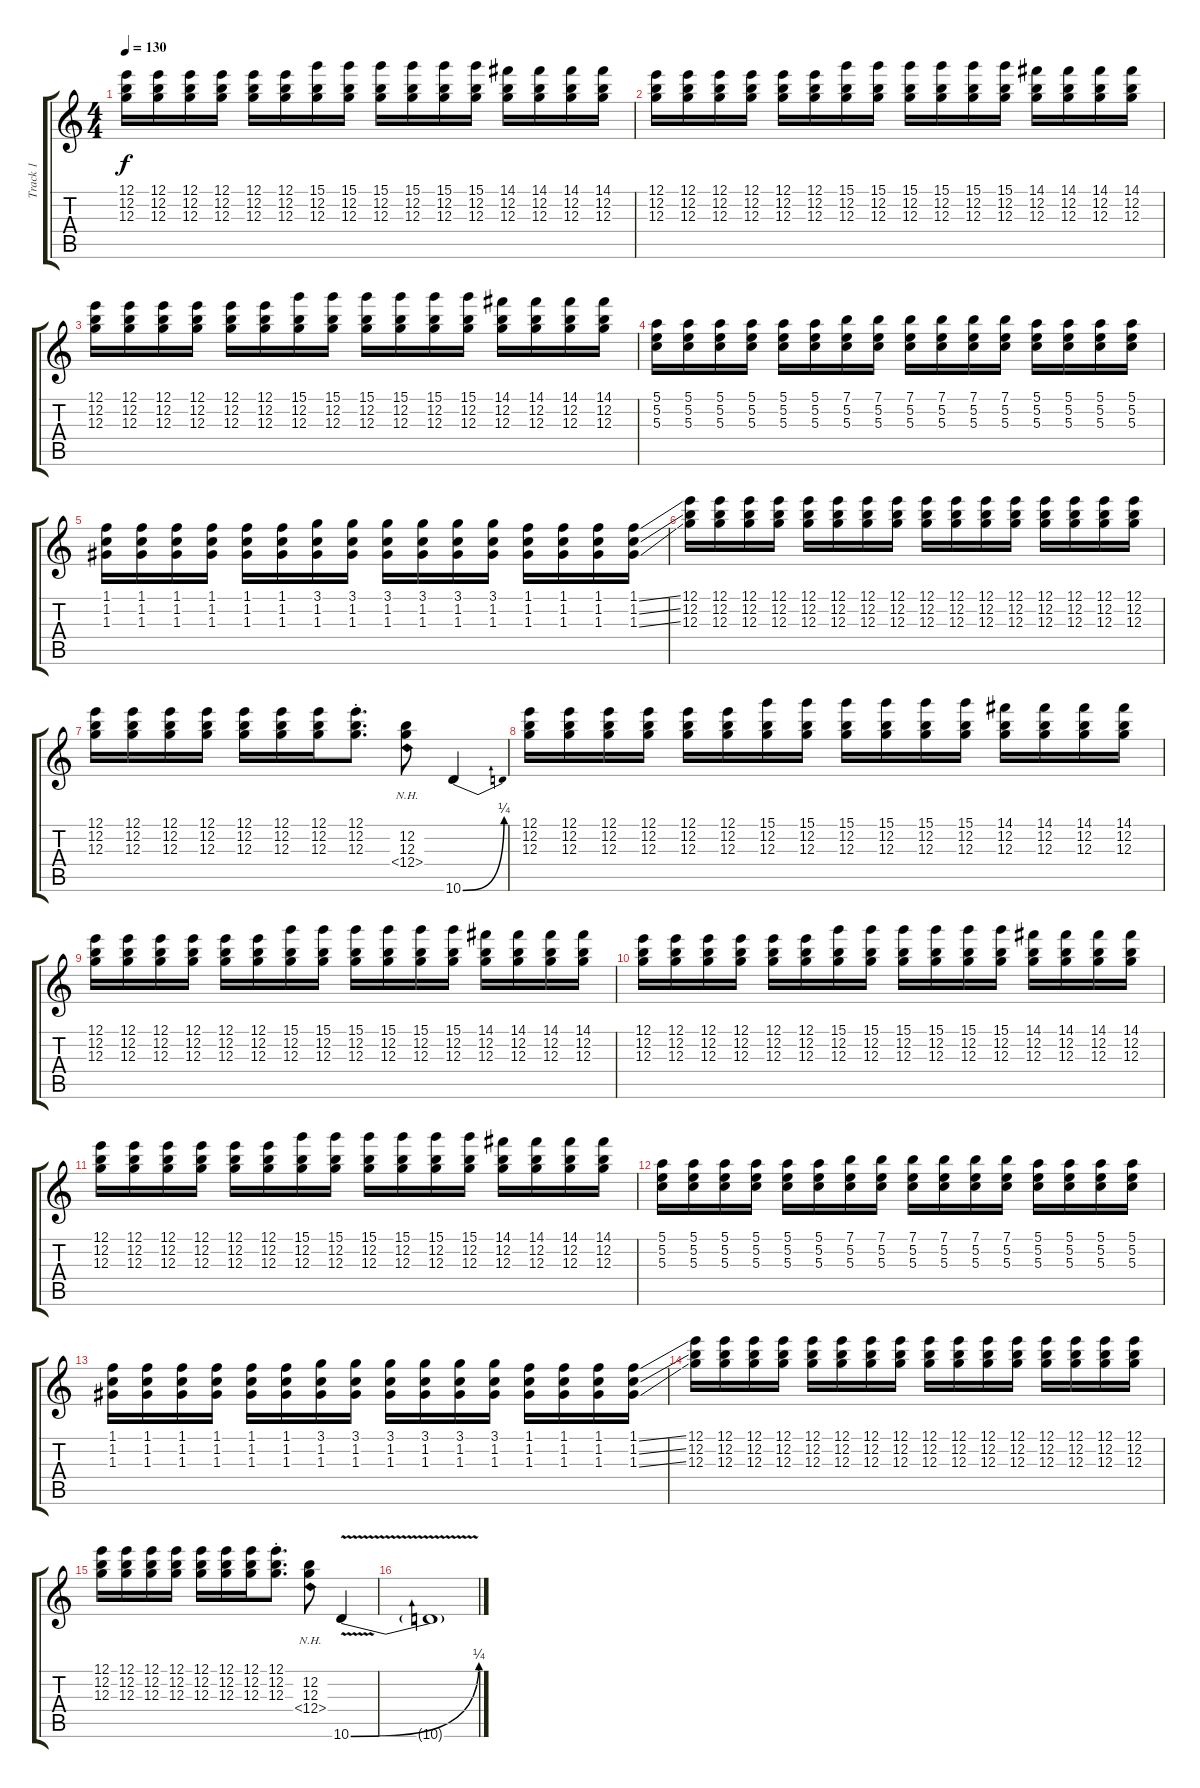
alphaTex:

\track ("Track 1" "Track 1") {instrument overdrivenguitar}
\staff {score tabs}
\tuning (E4 B3 G3 D3 A2 E2) {hide}
\ts (4 4)
\tempo 130
\clef g2
\ks c
(12.1 12.2 12.3).16{dy f} (12.1 12.2 12.3).16 (12.1 12.2 12.3).16 (12.1 12.2 12.3).16 (12.1 12.2 12.3).16 (12.1 12.2 12.3).16 (15.1 12.2 12.3).16 (15.1 12.2 12.3).16 (15.1 12.2 12.3).16 (15.1 12.2 12.3).16 (15.1 12.2 12.3).16 (15.1 12.2 12.3).16 (14.1 12.2 12.3).16 (14.1 12.2 12.3).16 (14.1 12.2 12.3).16 (14.1 12.2 12.3).16 |
(12.1 12.2 12.3).16 (12.1 12.2 12.3).16 (12.1 12.2 12.3).16 (12.1 12.2 12.3).16 (12.1 12.2 12.3).16 (12.1 12.2 12.3).16 (15.1 12.2 12.3).16 (15.1 12.2 12.3).16 (15.1 12.2 12.3).16 (15.1 12.2 12.3).16 (15.1 12.2 12.3).16 (15.1 12.2 12.3).16 (14.1 12.2 12.3).16 (14.1 12.2 12.3).16 (14.1 12.2 12.3).16 (14.1 12.2 12.3).16 |
(12.1 12.2 12.3).16 (12.1 12.2 12.3).16 (12.1 12.2 12.3).16 (12.1 12.2 12.3).16 (12.1 12.2 12.3).16 (12.1 12.2 12.3).16 (15.1 12.2 12.3).16 (15.1 12.2 12.3).16 (15.1 12.2 12.3).16 (15.1 12.2 12.3).16 (15.1 12.2 12.3).16 (15.1 12.2 12.3).16 (14.1 12.2 12.3).16 (14.1 12.2 12.3).16 (14.1 12.2 12.3).16 (14.1 12.2 12.3).16 |
(5.1 5.2 5.3).16 (5.1 5.2 5.3).16 (5.1 5.2 5.3).16 (5.1 5.2 5.3).16 (5.1 5.2 5.3).16 (5.1 5.2 5.3).16 (7.1 5.2 5.3).16 (7.1 5.2 5.3).16 (7.1 5.2 5.3).16 (7.1 5.2 5.3).16 (7.1 5.2 5.3).16 (7.1 5.2 5.3).16 (5.1 5.2 5.3).16 (5.1 5.2 5.3).16 (5.1 5.2 5.3).16 (5.1 5.2 5.3).16 |
(1.1 1.2 1.3).16 (1.1 1.2 1.3).16 (1.1 1.2 1.3).16 (1.1 1.2 1.3).16 (1.1 1.2 1.3).16 (1.1 1.2 1.3).16 (3.1 1.2 1.3).16 (3.1 1.2 1.3).16 (3.1 1.2 1.3).16 (3.1 1.2 1.3).16 (3.1 1.2 1.3).16 (3.1 1.2 1.3).16 (1.1 1.2 1.3).16 (1.1 1.2 1.3).16 (1.1 1.2 1.3).16 (1.1{ss} 1.2{ss} 1.3{ss}).16 |
(12.1 12.2 12.3).16 (12.1 12.2 12.3).16 (12.1 12.2 12.3).16 (12.1 12.2 12.3).16 (12.1 12.2 12.3).16 (12.1 12.2 12.3).16 (12.1 12.2 12.3).16 (12.1 12.2 12.3).16 (12.1 12.2 12.3).16 (12.1 12.2 12.3).16 (12.1 12.2 12.3).16 (12.1 12.2 12.3).16 (12.1 12.2 12.3).16 (12.1 12.2 12.3).16 (12.1 12.2 12.3).16 (12.1 12.2 12.3).16 |
(12.1 12.2 12.3).16 (12.1 12.2 12.3).16 (12.1 12.2 12.3).16 (12.1 12.2 12.3).16 (12.1 12.2 12.3).16 (12.1 12.2 12.3).16 (12.1 12.2 12.3).16 (12.1{st} 12.2{st} 12.3{st}).8{d} (12.2 12.3 12.4{nh}).8 10.6{be (bend 0 0 60 1)}.4 |
(12.1 12.2 12.3).16 (12.1 12.2 12.3).16 (12.1 12.2 12.3).16 (12.1 12.2 12.3).16 (12.1 12.2 12.3).16 (12.1 12.2 12.3).16 (15.1 12.2 12.3).16 (15.1 12.2 12.3).16 (15.1 12.2 12.3).16 (15.1 12.2 12.3).16 (15.1 12.2 12.3).16 (15.1 12.2 12.3).16 (14.1 12.2 12.3).16 (14.1 12.2 12.3).16 (14.1 12.2 12.3).16 (14.1 12.2 12.3).16 |
(12.1 12.2 12.3).16 (12.1 12.2 12.3).16 (12.1 12.2 12.3).16 (12.1 12.2 12.3).16 (12.1 12.2 12.3).16 (12.1 12.2 12.3).16 (15.1 12.2 12.3).16 (15.1 12.2 12.3).16 (15.1 12.2 12.3).16 (15.1 12.2 12.3).16 (15.1 12.2 12.3).16 (15.1 12.2 12.3).16 (14.1 12.2 12.3).16 (14.1 12.2 12.3).16 (14.1 12.2 12.3).16 (14.1 12.2 12.3).16 |
(12.1 12.2 12.3).16 (12.1 12.2 12.3).16 (12.1 12.2 12.3).16 (12.1 12.2 12.3).16 (12.1 12.2 12.3).16 (12.1 12.2 12.3).16 (15.1 12.2 12.3).16 (15.1 12.2 12.3).16 (15.1 12.2 12.3).16 (15.1 12.2 12.3).16 (15.1 12.2 12.3).16 (15.1 12.2 12.3).16 (14.1 12.2 12.3).16 (14.1 12.2 12.3).16 (14.1 12.2 12.3).16 (14.1 12.2 12.3).16 |
(12.1 12.2 12.3).16 (12.1 12.2 12.3).16 (12.1 12.2 12.3).16 (12.1 12.2 12.3).16 (12.1 12.2 12.3).16 (12.1 12.2 12.3).16 (15.1 12.2 12.3).16 (15.1 12.2 12.3).16 (15.1 12.2 12.3).16 (15.1 12.2 12.3).16 (15.1 12.2 12.3).16 (15.1 12.2 12.3).16 (14.1 12.2 12.3).16 (14.1 12.2 12.3).16 (14.1 12.2 12.3).16 (14.1 12.2 12.3).16 |
(5.1 5.2 5.3).16 (5.1 5.2 5.3).16 (5.1 5.2 5.3).16 (5.1 5.2 5.3).16 (5.1 5.2 5.3).16 (5.1 5.2 5.3).16 (7.1 5.2 5.3).16 (7.1 5.2 5.3).16 (7.1 5.2 5.3).16 (7.1 5.2 5.3).16 (7.1 5.2 5.3).16 (7.1 5.2 5.3).16 (5.1 5.2 5.3).16 (5.1 5.2 5.3).16 (5.1 5.2 5.3).16 (5.1 5.2 5.3).16 |
(1.1 1.2 1.3).16 (1.1 1.2 1.3).16 (1.1 1.2 1.3).16 (1.1 1.2 1.3).16 (1.1 1.2 1.3).16 (1.1 1.2 1.3).16 (3.1 1.2 1.3).16 (3.1 1.2 1.3).16 (3.1 1.2 1.3).16 (3.1 1.2 1.3).16 (3.1 1.2 1.3).16 (3.1 1.2 1.3).16 (1.1 1.2 1.3).16 (1.1 1.2 1.3).16 (1.1 1.2 1.3).16 (1.1{ss} 1.2{ss} 1.3{ss}).16 |
(12.1 12.2 12.3).16 (12.1 12.2 12.3).16 (12.1 12.2 12.3).16 (12.1 12.2 12.3).16 (12.1 12.2 12.3).16 (12.1 12.2 12.3).16 (12.1 12.2 12.3).16 (12.1 12.2 12.3).16 (12.1 12.2 12.3).16 (12.1 12.2 12.3).16 (12.1 12.2 12.3).16 (12.1 12.2 12.3).16 (12.1 12.2 12.3).16 (12.1 12.2 12.3).16 (12.1 12.2 12.3).16 (12.1 12.2 12.3).16 |
(12.1 12.2 12.3).16 (12.1 12.2 12.3).16 (12.1 12.2 12.3).16 (12.1 12.2 12.3).16 (12.1 12.2 12.3).16 (12.1 12.2 12.3).16 (12.1 12.2 12.3).16 (12.1{st} 12.2{st} 12.3{st}).8{d} (12.2 12.3 12.4{nh}).8 10.6{be (bend 0 0 60 1) v}.4 |
10.6{t}.1
